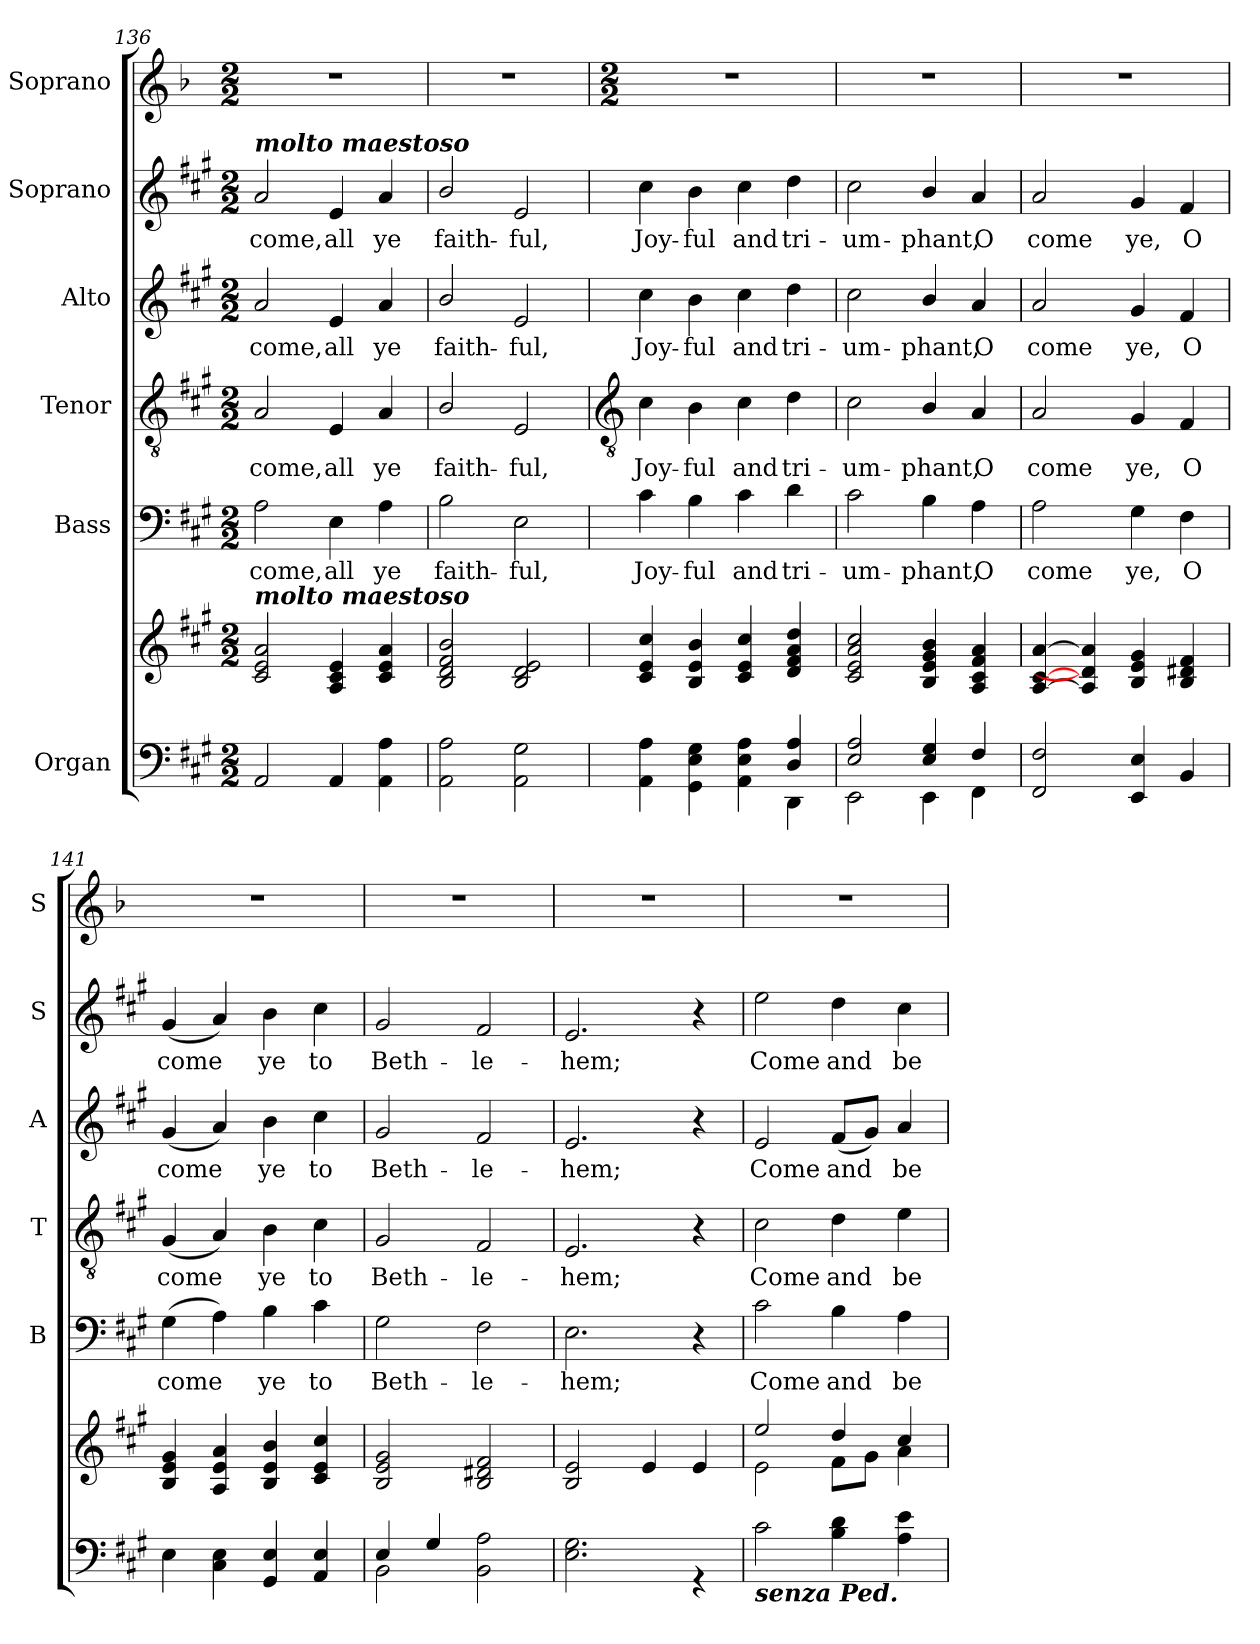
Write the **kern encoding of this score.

**kern	**kern	**kern	**text	**kern	**text	**kern	**text	**kern	**text	**kern
*part6	*part6	*part5	*part5	*part4	*part4	*part3	*part3	*part2	*part2	*part1
*staff7	*staff6	*staff5	*staff5	*staff4	*staff4	*staff3	*staff3	*staff2	*staff2	*staff1
*I"Organ	*	*I"Bass	*	*I"Tenor	*	*I"Alto	*	*I"Soprano	*	*I"Soprano
*	*	*I'B	*	*I'T	*	*I'A	*	*I'S	*	*I'S
*clefF4	*clefG2	*clefF4	*	*clefGv2	*	*clefG2	*	*clefG2	*	*clefG2
*k[f#c#g#]	*k[f#c#g#]	*k[f#c#g#]	*	*k[f#c#g#]	*	*k[f#c#g#]	*	*k[f#c#g#]	*	*k[b-]
*A:	*A:	*A:	*	*A:	*	*A:	*	*A:	*	*F:
*M2/2	*M2/2	*M2/2	*	*M2/2	*	*M2/2	*	*M2/2	*	*M2/2
*MM116	*MM116	*MM116	*	*MM116	*	*MM116	*	*MM116	*	*MM116
=136	=136	=136	=136	=136	=136	=136	=136	=136	=136	=136
!	!	!	!	!	!	!	!	!LO:TX:a:Bi:t=molto maestoso	!	!
!	!LO:TX:a:Bi:t=molto maestoso	!	!	!	!	!	!	!	!	!
!	!	!	!LO:LY:b	!	!LO:LY:b	!	!LO:LY:b	!	!LO:LY:b	!
2AA	2c# 2e 2a	2A	come,	2A	come,	2a	come,	2a	come,	1r
!	!	!	!LO:LY:b	!	!LO:LY:b	!	!LO:LY:b	!	!LO:LY:b	!
4AA	4A 4c# 4e	4E	all	4E	all	4e	all	4e	all	.
!	!	!	!LO:LY:b	!	!LO:LY:b	!	!LO:LY:b	!	!LO:LY:b	!
4AA 4A	4c# 4e 4a	4A	ye	4A	ye	4a	ye	4a	ye	.
=137	=137	=137	=137	=137	=137	=137	=137	=137	=137	=137
!	!	!	!LO:LY:b	!	!LO:LY:b	!	!LO:LY:b	!	!LO:LY:b	!
2AA 2A	2B 2d 2f# 2b	2B\	faith-	2B/	faith-	2b/	faith-	2b/	faith-	1r
!	!	!	!LO:LY:b	!	!LO:LY:b	!	!LO:LY:b	!	!LO:LY:b	!
2AA 2G#	2B 2d 2e	2E	-ful,	2E	-ful,	2e	-ful,	2e	-ful,	.
!!LO:LB:g=z
=138	=138	=138	=138	=138	=138	=138	=138	=138	=138	=138
*	*	*	*	*clefGv2	*	*	*	*	*	*
*	*	*	*	*	*	*	*	*	*	*M2/2
*^	*^	*	*	*	*	*	*	*	*	*
!	!	!	!	!	!LO:LY:b	!	!LO:LY:b	!	!LO:LY:b	!	!LO:LY:b	!
2.ryy	4AA\ 4A\	4c# 4e 4cc#	1ryy	4c#	Joy-	4c#	Joy-	4cc#	Joy-	4cc#	Joy-	1r
!	!	!	!	!	!LO:LY:b	!	!LO:LY:b	!	!LO:LY:b	!	!LO:LY:b	!
.	4GG#\ 4E\ 4G#\	4B 4e 4b	.	4B	-ful	4B	-ful	4b	-ful	4b	-ful	.
!	!	!	!	!	!LO:LY:b	!	!LO:LY:b	!	!LO:LY:b	!	!LO:LY:b	!
.	4AA\ 4E\ 4A\	4c# 4e 4cc#	.	4c#	and	4c#	and	4cc#	and	4cc#	and	.
!	!	!	!	!	!LO:LY:b	!	!LO:LY:b	!	!LO:LY:b	!	!LO:LY:b	!
4D/ 4A/	4DD\	4d 4f# 4a 4dd	.	4d	tri-	4d	tri-	4dd	tri-	4dd	tri-	.
=139	=139	=139	=139	=139	=139	=139	=139	=139	=139	=139	=139	=139
!	!	!	!	!	!LO:LY:b	!	!LO:LY:b	!	!LO:LY:b	!	!LO:LY:b	!
2E/ 2A/	2EE\	2c# 2e 2a 2cc#	1ryy	2c#	-um-	2c#	-um-	2cc#	-um-	2cc#	-um-	1r
!	!	!	!	!	!LO:LY:b	!	!LO:LY:b	!	!LO:LY:b	!	!LO:LY:b	!
4E/ 4G#/	4EE\	4B/ 4e/ 4g#/ 4b/	.	4B\	-phant,	4B/	-phant,	4b/	-phant,	4b/	-phant,	.
!	!	!	!	!	!LO:LY:b	!	!LO:LY:b	!	!LO:LY:b	!	!LO:LY:b	!
4F#/	4FF#\	4A 4c# 4f# 4a	.	4A	O	4A	O	4a	O	4a	O	.
=140	=140	=140	=140	=140	=140	=140	=140	=140	=140	=140	=140	=140
!	!	!	!	!	!LO:LY:b	!	!LO:LY:b	!	!LO:LY:b	!	!LO:LY:b	!
2FF#/ 2F#/	1ryy	[4A [4c# [4a	1ryy	2A	come	2A	come	2a	come	2a	come	1r
.	.	4A] 4d#] 4a]	.	.	.	.	.	.	.	.	.	.
!	!	!	!	!	!LO:LY:b	!	!LO:LY:b	!	!LO:LY:b	!	!LO:LY:b	!
4EE/ 4E/	.	4B 4e 4g#	.	4G#	ye,	4G#	ye,	4g#	ye,	4g#	ye,	.
!	!	!	!	!	!LO:LY:b	!	!LO:LY:b	!	!LO:LY:b	!	!LO:LY:b	!
4BB/	.	4B 4d# 4f#	.	4F#	O	4F#	O	4f#	O	4f#	O	.
=141	=141	=141	=141	=141	=141	=141	=141	=141	=141	=141	=141	=141
!	!	!	!	!	!LO:LY:b	!	!LO:LY:b	!	!LO:LY:b	!	!LO:LY:b	!
4E\	1ryy	4B 4e 4g#	1ryy	(>4G#	come	(<4G#	come	(<4g#	come	(<4g#	come	1r
4C#\ 4E\	.	4A 4e 4a	.	4A)	.	4A)	.	4a)	.	4a)	.	.
!	!	!	!	!	!LO:LY:b	!	!LO:LY:b	!	!LO:LY:b	!	!LO:LY:b	!
4GG#/ 4E/	.	4B 4e 4b	.	4B	ye	4B	ye	4b	ye	4b	ye	.
!	!	!	!	!	!LO:LY:b	!	!LO:LY:b	!	!LO:LY:b	!	!LO:LY:b	!
4AA/ 4E/	.	4c# 4e 4cc#	.	4c#	to	4c#	to	4cc#	to	4cc#	to	.
=142	=142	=142	=142	=142	=142	=142	=142	=142	=142	=142	=142	=142
!	!	!	!	!	!LO:LY:b	!	!LO:LY:b	!	!LO:LY:b	!	!LO:LY:b	!
4E/	2BB\	2B 2e 2g#	1ryy	2G#	Beth-	2G#	Beth-	2g#	Beth-	2g#	Beth-	1r
4G#/	.	.	.	.	.	.	.	.	.	.	.	.
!	!	!	!	!	!LO:LY:b	!	!LO:LY:b	!	!LO:LY:b	!	!LO:LY:b	!
2ryy	2BB\ 2A\	2B 2d#X 2f#	.	2F#	-le-	2F#	-le-	2f#	-le-	2f#	-le-	.
=143	=143	=143	=143	=143	=143	=143	=143	=143	=143	=143	=143	=143
!	!	!	!	!	!LO:LY:b	!	!LO:LY:b	!	!LO:LY:b	!	!LO:LY:b	!
1ryy	2.E\ 2.G#\	2B 2e	1ryy	2.E	-hem;	2.E	-hem;	2.e	-hem;	2.e	-hem;	1r
.	.	4e	.	.	.	.	.	.	.	.	.	.
.	4r	4e	.	4r	.	4r	.	4r	.	4r	.	.
=144	=144	=144	=144	=144	=144	=144	=144	=144	=144	=144	=144	=144
!LO:TX:b:Bi:t=senza Ped.	!	!	!	!	!	!	!	!	!	!	!	!
!	!	!	!	!	!LO:LY:b	!	!LO:LY:b	!	!LO:LY:b	!	!LO:LY:b	!
1ryy	2c#\	2ee/	2e\	2c#	Come	2c#	Come	2e	Come	2ee	Come	1r
!	!	!	!	!	!LO:LY:b	!	!LO:LY:b	!	!LO:LY:b	!	!LO:LY:b	!
.	4B\ 4d\	4dd/	8f#\L	4B	and	4d	and	(<8f#L	and	4dd	and	.
.	.	.	8g#\J	.	.	.	.	8g#J)	.	.	.	.
!	!	!	!	!	!LO:LY:b	!	!LO:LY:b	!	!LO:LY:b	!	!LO:LY:b	!
.	4A\ 4e\	4cc#/	4a\	4A	be-	4e	be-	4a	be-	4cc#	be-	.
*v	*v	*	*	*	*	*	*	*	*	*	*	*
*	*v	*v	*	*	*	*	*	*	*	*	*
=	=	=	=	=	=	=	=	=	=	=
*-	*-	*-	*-	*-	*-	*-	*-	*-	*-	*-
